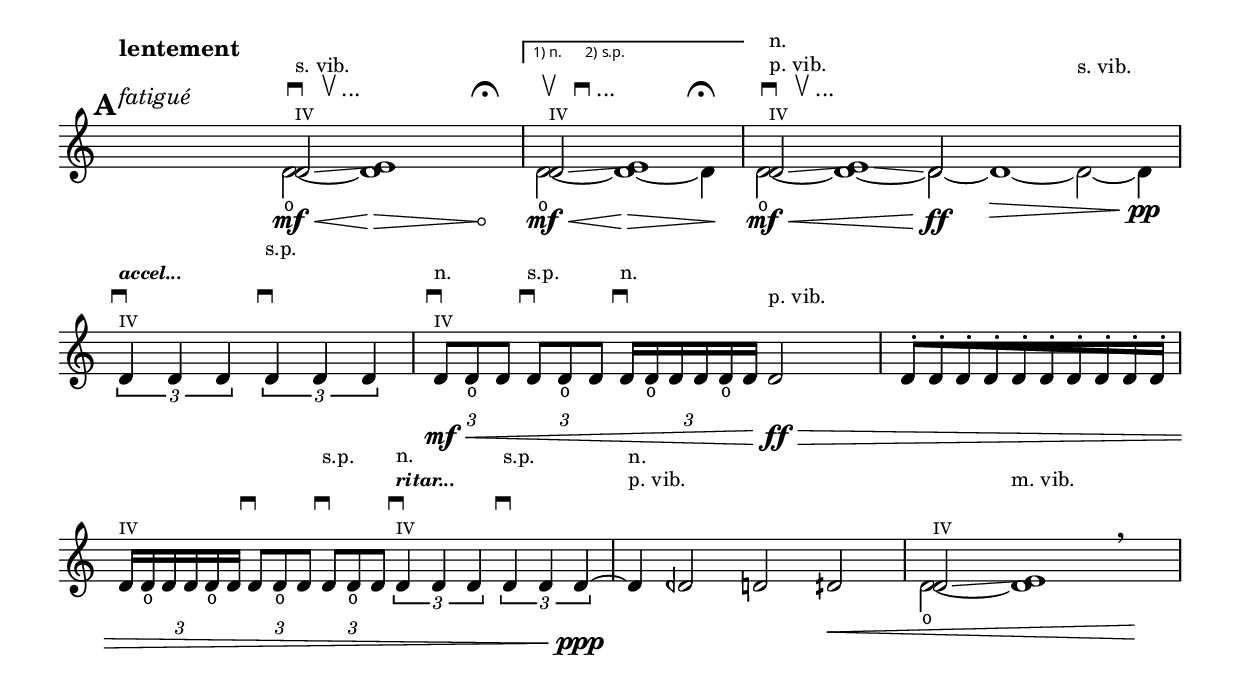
%% DO NOT EDIT this file manually; it is automatically
%% generated from LSR http://lsr.dsi.unimi.it
%% Make any changes in LSR itself, or in Documentation/snippets/new/ ,
%% and then run scripts/auxiliar/makelsr.py
%%
%% This file is in the public domain.
\version "2.17.6"

\header {
  lsrtags = "headword"

  texidoc = "
Unfretted headword

"
  doctitle = "Unfretted headword"
} % begin verbatim

% #!lilypond lcp-extract.ly -*- coding: utf-8; -*-

%%%
%%% les-cinq-pieds:
%%% extract for the lilypond documentaton project
%%%

%% Title:	Les cinq pieds
%% Composer: 	David Séverin
%% Date:	Juillet 2007
%% Instrument:	Violon Solo
%% Dedication:	A mon épouse Lívia De Souza Vidal
%% Additional:	avec l'aide de Krzysztof Wagenaar

%% Statement:

%% Here by, I, the composer, agree that this extract of my composition
%% be in the public domain and can be part of, used and presented in
%% the LilyPond Documention Project.

%% Statement Date: Octber the 9th, 2008


%%%
%%% Abbreviations
%%%

db         = \markup { \musicglyph #"scripts.downbow" }
dub        = \markup { \line { \musicglyph #"scripts.downbow" " " \musicglyph #"scripts.upbow" } }
dubetc     = \markup { \line { \musicglyph #"scripts.downbow" " " \musicglyph #"scripts.upbow" "..." } }

ub         = \markup { \musicglyph #"scripts.upbow" }
udb        = \markup { \line { \musicglyph #"scripts.upbow" " " \musicglyph #"scripts.downbow" } }
udbetc     = \markup { \line { \musicglyph #"scripts.upbow" " " \musicglyph #"scripts.downbow" "..." } }

fermaTa    = \markup \musicglyph #"scripts.ufermata"

accel   = \markup \tiny \italic \bold "accel..."
ritar   = \markup \tiny \italic \bold "ritar..."

ignore     = \override NoteColumn.ignore-collision = ##t


%%
%% Strings
%%

svib           = \markup \small "s. vib."
pvib           = \markup \small "p. vib."
mvib           = \markup \small "m. vib."
sulp           = \markup \small "s.p."
norm           = \markup \small "n."

quatre         = \markup \teeny "IV"


%%
%% Shifting Notes
%%

shift      = \once \override NoteColumn.force-hshift = #0.9
shifta     = \once \override NoteColumn.force-hshift = #1.2
shiftb     = \once \override NoteColumn.force-hshift = #1.4


%%
%% Hairpin
%%

% aniente        = "a niente"
aniente        = \once \override Hairpin.circled-tip = ##t


%%
%% Tuplets
%%

tupletbp       = \once \override Staff.TupletBracket.padding = #2.25


%%
%% Flag [Note Head - Stem]
%%

noflag         = \once \override Flag.style = #'no-flag

%%%
%%% Functions
%%%

#(define-markup-command (colmark layout props args)
  (markup-list?)
  (let ((entries (cons (list '(baseline-skip . 2.3)) props)
       ))
   (interpret-markup layout entries
    (make-column-markup
     (map (lambda (arg)
	   (markup arg))
      (reverse args))))))


%%%
%%% Instruments
%%%

ViolinSolo = \relative c' {

  \voiceOne

  \set Score.markFormatter     =  #format-mark-box-numbers
  \override Score.VoltaBracket.font-name                  = #"sans"
  \override Score.VoltaBracket.extra-offset               = #'(0 . 1)
  \override SpacingSpanner.uniform-stretching         = ##t


  %% Measure 1
  \time 25/8
  \mark \default
  r2 ^\markup \colmark { \italic "fatigué" " " \bold "lentement"} r4 r r8
  <<
    { \shift d2 \glissando ^\markup \colmark { \quatre \dubetc \svib } \shifta e1 } \\
    { d2 \open \mf \< ~ \aniente d1  \! \> r4 r ^\markup \colmark { " " \fermaTa } \! }
  >>


  %% Measure 2
  \time 7/4
  \set Score.repeatCommands = #'((volta "1) n.      2) s.p."))
  <<
    { \shift d2 \glissando ^\markup \colmark { \quatre \udbetc } \shifta e1 } \\
    { d2 \open \mf \< ~ d1 \! \> ~ d4 ^\markup \colmark { " " \fermaTa } \! }
  >>
  \set Score.repeatCommands = #'((volta #f))


  %% Measure 3
  \time 15/4
  <<
    { \shift d2 \glissando ^\markup \colmark { \quatre \dubetc \pvib \norm } \shifta e1 \glissando d2 } \\
    { d2 \open \mf \< ~ d1 ~ d2 \ff  ~ d1 \> ~ d2 ^\markup \colmark { " " " " \svib } ~ d4 \pp}
  >>
  \break

  %% Measure 4
  \time 4/4
  \stemUp
  \tupletDown
  \times 2/3 { d4 ^\markup \colmark { \quatre \db \accel } d d }
  \times 2/3 { d4 ^\markup \colmark { " " \db " " \sulp } d d }



  %% Measure 5
  \time 5/4
  \tupletbp \times 2/3 { d8 \mf \< ^\markup \colmark { \quatre \db \norm } d _\open d }
  \tupletbp \times 2/3 { d8 ^\markup \colmark { " " \db \sulp } d _\open d }
  \tupletbp \times 2/3 { d16 ^\markup \colmark { " " \db \norm } d _\open d d d _\open d }
  d2 \ff ^\markup \colmark { " " \pvib } \>


  %% Measure 6
  \time 5/8
  \once \override Beam.grow-direction = #RIGHT  % \featherDurations #(ly:make-moment 2 3)
  { d16 \staccato
    [ d \staccato d \staccato d \staccato d \staccato d \staccato d \staccato d \staccato d \staccato d \staccato]
  }
  \break


  %% Measure 7
  \time 7/4
  \tupletbp \times 2/3 { d16 ^\markup \colmark { \quatre } d _\open d d d _\open d }
  \tupletbp \times 2/3 { d8 ^\markup \colmark { " " \db } d _\open d }
  \tupletbp \times 2/3 { d8 ^\markup \colmark { " " \db " " \sulp } d _\open d }
  \times 2/3 { d4 ^\markup \colmark { \quatre \db \ritar \norm } d d }
  \times 2/3 { d4 ^\markup \colmark { " " \db " " \sulp } d d \ppp ~ }


  %% Measure 8
  d4 ^\markup \colmark { " " " " \pvib \norm }
  deh2 d dih \<


  %% Measure 9
  <<
    { \shift d2 \glissando ^\markup \colmark { \quatre } \shifta e1 } \\
    { d2 \open ~ d1  ^\markup \colmark { " " " " \mvib } }
  >>
  \breathe r4 \!

}


%%%
%%% Score
%%%

\score {

  <<
    \relative <<
      \new Staff \ViolinSolo
    >>

    \override Score.Rest.transparent = ##t
    \set Score.defaultBarType          = "-"
  >>

  \layout  {
    indent       = 0.0
    \context {
      \Staff
      \remove "Time_signature_engraver"
    }
    \context {
      \Score
      \remove "Bar_number_engraver"
    }
  }
}
